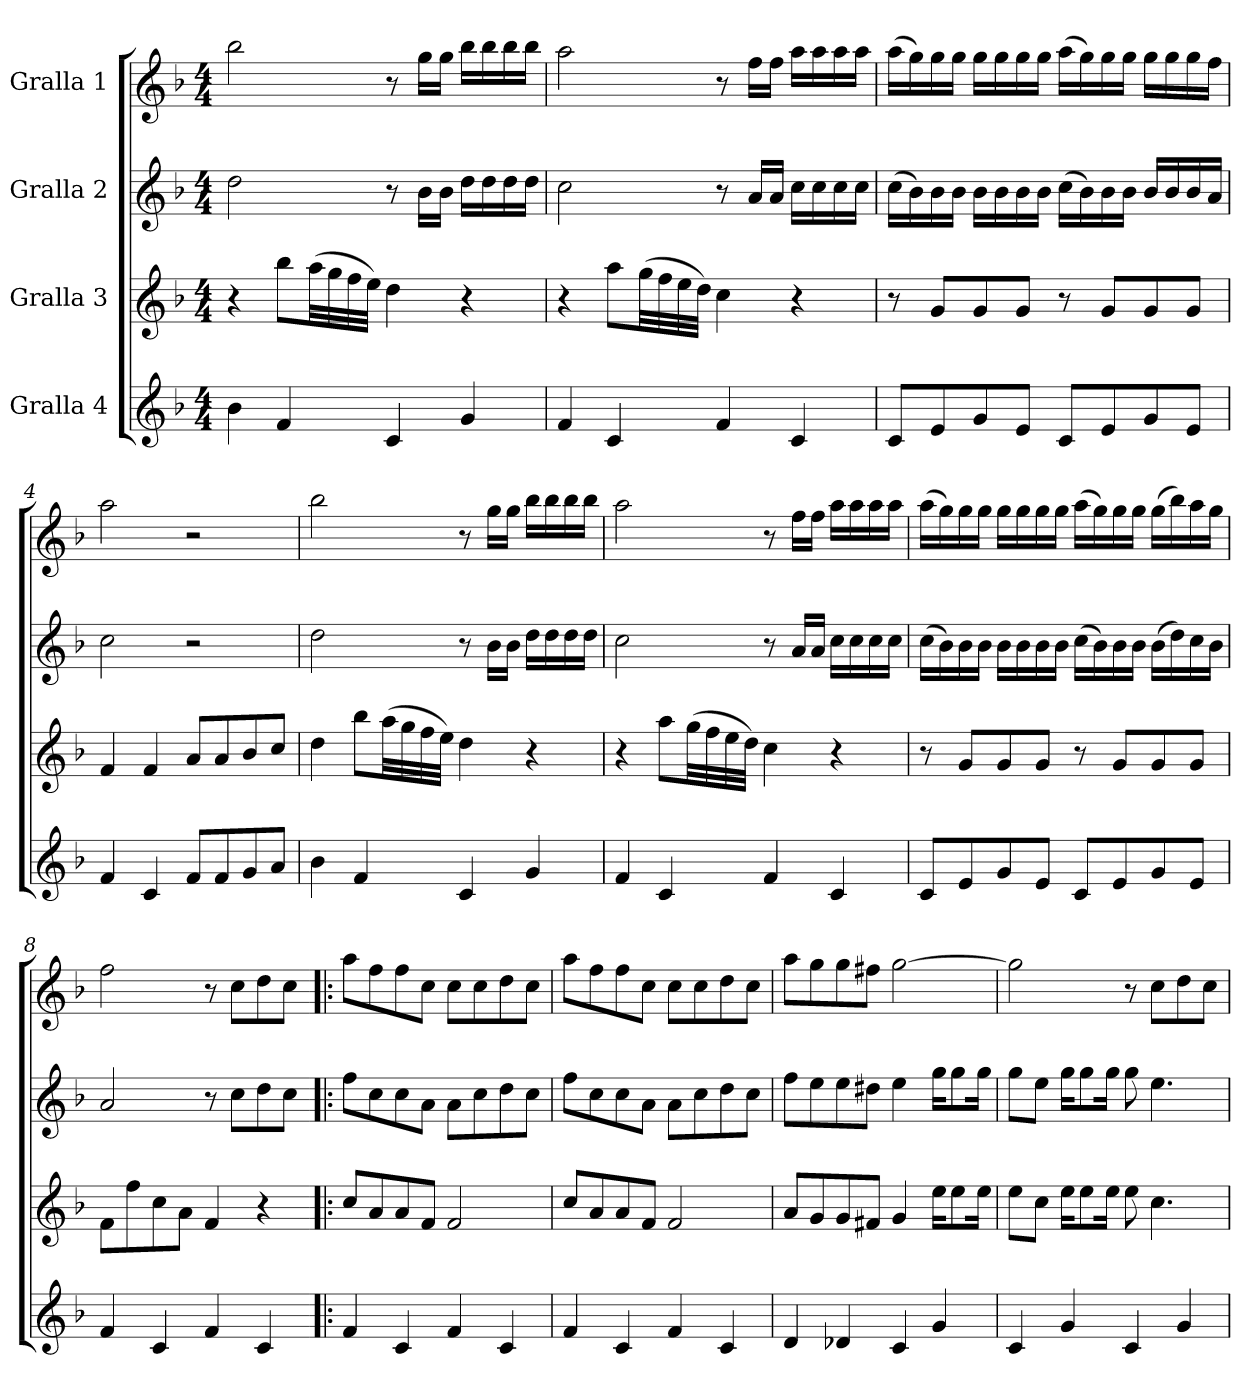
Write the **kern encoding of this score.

**kern	**kern	**kern	**kern
*part4	*part3	*part2	*part1
*staff4	*staff3	*staff2	*staff1
*I"Gralla 4	*I"Gralla 3	*I"Gralla 2	*I"Gralla 1
*clefG2	*clefG2	*clefG2	*clefG2
*k[b-]	*k[b-]	*k[b-]	*k[b-]
*F:	*F:	*F:	*F:
*M4/4	*M4/4	*M4/4	*M4/4
*MM120	*MM120	*MM120	*MM120
=1	=1	=1	=1
4b-\	4r	2dd\	2bb-\
4f/	8bb-\L	.	.
.	(>32aa\LL	.	.
.	32gg\	.	.
.	32ff\	.	.
.	32ee\JJJ)	.	.
4c/	4dd\	8r	8r
.	.	16b-\LL	16gg\LL
.	.	16b-\JJ	16gg\JJ
4g/	4r	16dd\LL	16bb-\LL
.	.	16dd\	16bb-\
.	.	16dd\	16bb-\
.	.	16dd\JJ	16bb-\JJ
=2	=2	=2	=2
4f/	4r	2cc\	2aa\
4c/	8aa\L	.	.
.	(>32gg\LL	.	.
.	32ff\	.	.
.	32ee\	.	.
.	32dd\JJJ)	.	.
4f/	4cc\	8r	8r
.	.	16a/LL	16ff\LL
.	.	16a/JJ	16ff\JJ
4c/	4r	16cc\LL	16aa\LL
.	.	16cc\	16aa\
.	.	16cc\	16aa\
.	.	16cc\JJ	16aa\JJ
=3	=3	=3	=3
8c/L	8r	(>16cc\LL	(>16aa\LL
.	.	16b-\)	16gg\)
8e/	8g/L	16b-\	16gg\
.	.	16b-\JJ	16gg\JJ
8g/	8g/	16b-\LL	16gg\LL
.	.	16b-\	16gg\
8e/J	8g/J	16b-\	16gg\
.	.	16b-\JJ	16gg\JJ
8c/L	8r	(>16cc\LL	(>16aa\LL
.	.	16b-\)	16gg\)
8e/	8g/L	16b-\	16gg\
.	.	16b-\JJ	16gg\JJ
8g/	8g/	16b-/LL	16gg\LL
.	.	16b-/	16gg\
8e/J	8g/J	16b-/	16gg\
.	.	16a/JJ	16ff\JJ
=4	=4	=4	=4
4f/	4f/	2cc\	2aa\
4c/	4f/	.	.
8f/L	8a/L	2r	2r
8f/	8a/	.	.
8g/	8b-/	.	.
8a/J	8cc/J	.	.
!!LO:LB:g=z
=5	=5	=5	=5
4b-\	4dd\	2dd\	2bb-\
4f/	8bb-\L	.	.
.	(>32aa\LL	.	.
.	32gg\	.	.
.	32ff\	.	.
.	32ee\JJJ)	.	.
4c/	4dd\	8r	8r
.	.	16b-\LL	16gg\LL
.	.	16b-\JJ	16gg\JJ
4g/	4r	16dd\LL	16bb-\LL
.	.	16dd\	16bb-\
.	.	16dd\	16bb-\
.	.	16dd\JJ	16bb-\JJ
!!LO:LB:g=z
=6	=6	=6	=6
4f/	4r	2cc\	2aa\
4c/	8aa\L	.	.
.	(>32gg\LL	.	.
.	32ff\	.	.
.	32ee\	.	.
.	32dd\JJJ)	.	.
4f/	4cc\	8r	8r
.	.	16a/LL	16ff\LL
.	.	16a/JJ	16ff\JJ
4c/	4r	16cc\LL	16aa\LL
.	.	16cc\	16aa\
.	.	16cc\	16aa\
.	.	16cc\JJ	16aa\JJ
=7	=7	=7	=7
8c/L	8r	(>16cc\LL	(>16aa\LL
.	.	16b-\)	16gg\)
8e/	8g/L	16b-\	16gg\
.	.	16b-\JJ	16gg\JJ
8g/	8g/	16b-\LL	16gg\LL
.	.	16b-\	16gg\
8e/J	8g/J	16b-\	16gg\
.	.	16b-\JJ	16gg\JJ
8c/L	8r	(>16cc\LL	(>16aa\LL
.	.	16b-\)	16gg\)
8e/	8g/L	16b-\	16gg\
.	.	16b-\JJ	16gg\JJ
8g/	8g/	(>16b-\LL	(>16gg\LL
.	.	16dd\)	16bb-\)
8e/J	8g/J	16cc\	16aa\
.	.	16b-\JJ	16gg\JJ
=8	=8	=8	=8
4f/	8f\L	2a/	2ff\
.	8ff\	.	.
4c/	8cc\	.	.
.	8a\J	.	.
4f/	4f/	8r	8r
.	.	8cc\L	8cc\L
4c/	4r	8dd\	8dd\
.	.	8cc\J	8cc\J
=9!|:	=9!|:	=9!|:	=9!|:
4f/	8cc/L	8ff\L	8aa\L
.	8a/	8cc\	8ff\
4c/	8a/	8cc\	8ff\
.	8f/J	8a\J	8cc\J
4f/	2f/	8a\L	8cc\L
.	.	8cc\	8cc\
4c/	.	8dd\	8dd\
.	.	8cc\J	8cc\J
=10	=10	=10	=10
4f/	8cc/L	8ff\L	8aa\L
.	8a/	8cc\	8ff\
4c/	8a/	8cc\	8ff\
.	8f/J	8a\J	8cc\J
4f/	2f/	8a\L	8cc\L
.	.	8cc\	8cc\
4c/	.	8dd\	8dd\
.	.	8cc\J	8cc\J
!!LO:PB:g=z
=11	=11	=11	=11
4d/	8a/L	8ff\L	8aa\L
.	8g/	8ee\	8gg\
4d-X/	8g/	8ee\	8gg\
.	8f#X/J	8dd#X\J	8ff#X\J
4c/	4g/	4ee\	[2gg\
4g/	16ee\KL	16gg\KL	.
.	8ee\	8gg\	.
.	16ee\Jk	16gg\Jk	.
!!LO:LB:g=z
=12	=12	=12	=12
4c/	8ee\L	8gg\L	2gg\]
.	8cc\J	8ee\J	.
4g/	16ee\KL	16gg\KL	.
.	8ee\	8gg\	.
.	16ee\Jk	16gg\Jk	.
4c/	8ee\	8gg\	8r
.	4.cc\	4.ee\	8cc\L
4g/	.	.	8dd\
.	.	.	8cc\J
=	=	=	=
*-	*-	*-	*-
